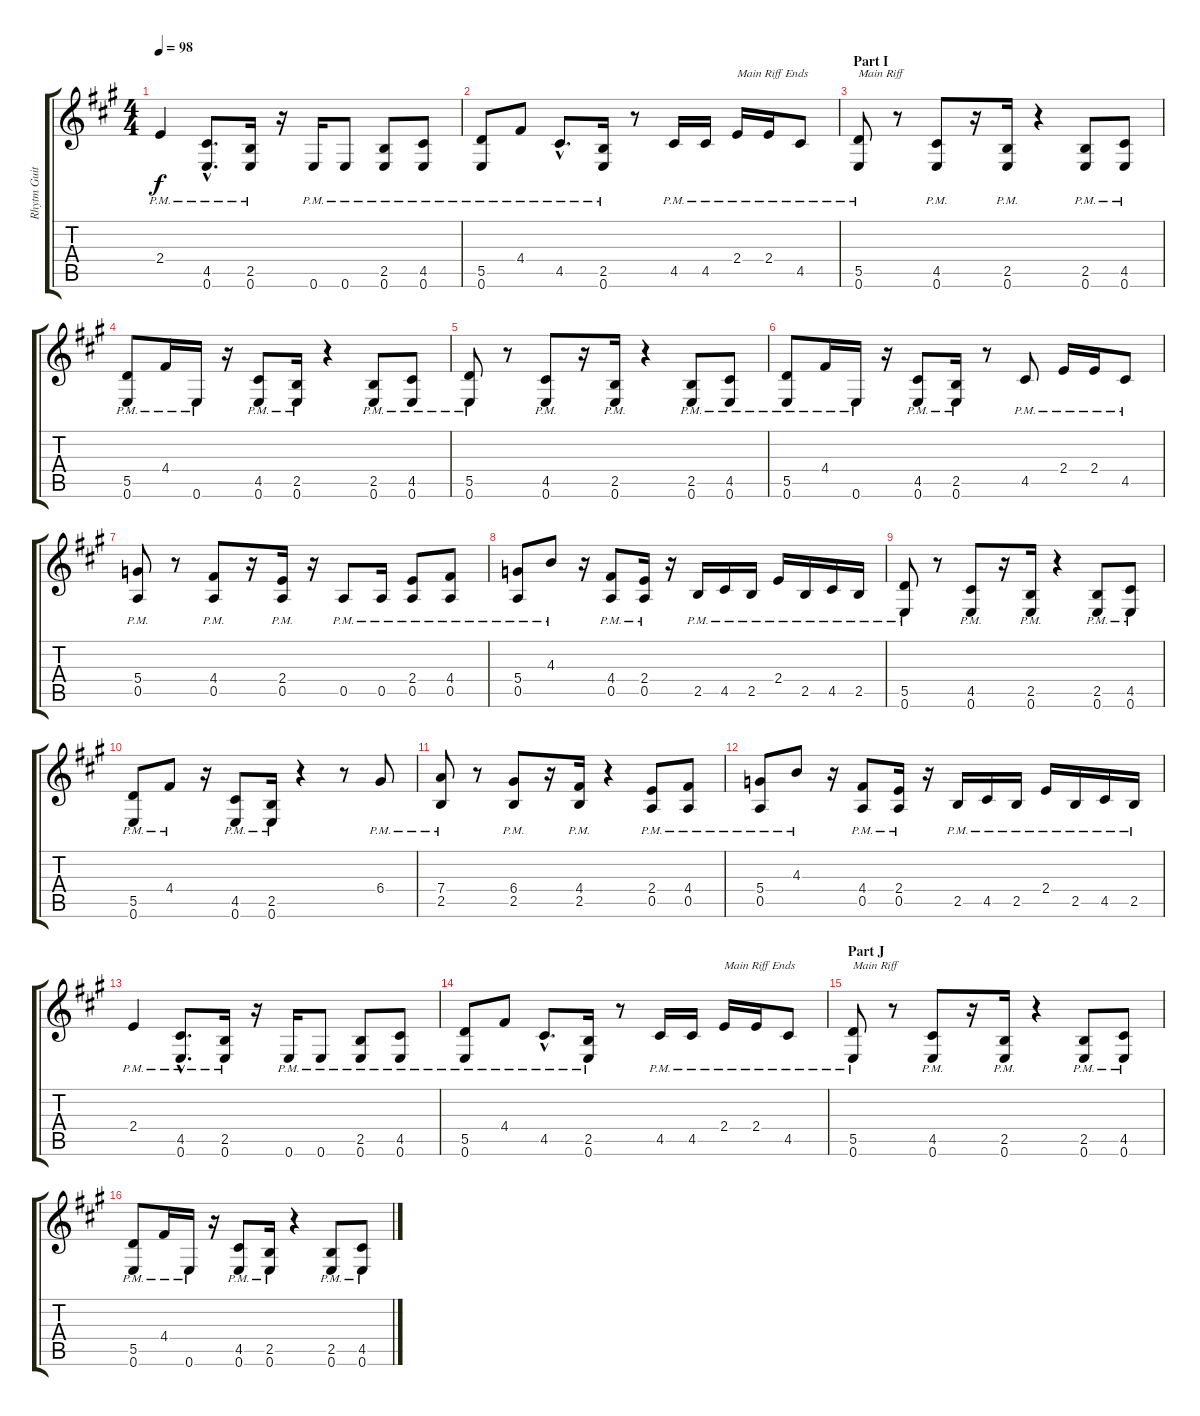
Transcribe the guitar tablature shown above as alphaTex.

\track ("Rhytm Guitar" "Rhytm Guit") {instrument overdrivenguitar}
\staff {score tabs}
\tuning (E4 B3 G3 D3 A2 E2) {hide}
\ts (4 4)
\tempo 98
\clef g2
\ks a
2.4{pm}.4{dy f} (4.5{hac pm} 0.6{hac pm}).8{d} (2.5{pm} 0.6{pm}).16 r.16 0.6{pm}.16 0.6{pm}.8 (2.5{pm} 0.6{pm}).8 (4.5{pm} 0.6{pm}).8 |
(5.5{pm} 0.6{pm}).8 4.4{pm}.8 4.5{hac pm}.8{d} (2.5{pm} 0.6{pm}).16 r.8 4.5{pm}.16 4.5{pm}.16 2.4{pm}.16{txt "Main Riff Ends"} 2.4{pm}.16 4.5{pm}.8 |
\section ("" "Part I")
(5.5{pm} 0.6{pm}).8{txt "Main Riff"} r.8 (4.5{pm} 0.6{pm}).8 r.16 (2.5{pm} 0.6{pm}).16 r.4 (2.5{pm} 0.6{pm}).8 (4.5{pm} 0.6{pm}).8 |
(5.5{pm} 0.6{pm}).8 4.4{pm}.16 0.6{pm}.16 r.16 (4.5{pm} 0.6{pm}).8 (2.5{pm} 0.6{pm}).16 r.4 (2.5{pm} 0.6{pm}).8 (4.5{pm} 0.6{pm}).8 |
(5.5{pm} 0.6{pm}).8 r.8 (4.5{pm} 0.6{pm}).8 r.16 (2.5{pm} 0.6{pm}).16 r.4 (2.5{pm} 0.6{pm}).8 (4.5{pm} 0.6{pm}).8 |
(5.5{pm} 0.6{pm}).8 4.4{pm}.16 0.6{pm}.16 r.16 (4.5{pm} 0.6{pm}).8 (2.5{pm} 0.6{pm}).16 r.8 4.5{pm}.8 2.4{pm}.16 2.4{pm}.16 4.5{pm}.8 |
(5.4{pm} 0.5{pm}).8 r.8 (4.4{pm} 0.5{pm}).8 r.16 (2.4{pm} 0.5{pm}).16 r.16 0.5{pm}.8 0.5{pm}.16 (2.4{pm} 0.5{pm}).8 (4.4{pm} 0.5{pm}).8 |
(5.4{pm} 0.5{pm}).8 4.3{pm}.8 r.16 (4.4{pm} 0.5{pm}).8 (2.4{pm} 0.5{pm}).16 r.16 2.5{pm}.16 4.5{pm}.16 2.5{pm}.16 2.4{pm}.16 2.5{pm}.16 4.5{pm}.16 2.5{pm}.16 |
(5.5{pm} 0.6{pm}).8 r.8 (4.5{pm} 0.6{pm}).8 r.16 (2.5{pm} 0.6{pm}).16 r.4 (2.5{pm} 0.6{pm}).8 (4.5{pm} 0.6{pm}).8 |
(5.5{pm} 0.6{pm}).8 4.4{pm}.8 r.16 (4.5{pm} 0.6{pm}).8 (2.5{pm} 0.6{pm}).16 r.4 r.8 6.4{pm}.8 |
(7.4{pm} 2.5{pm}).8 r.8 (6.4{pm} 2.5{pm}).8 r.16 (4.4{pm} 2.5{pm}).16 r.4 (2.4{pm} 0.5{pm}).8 (4.4{pm} 0.5{pm}).8 |
(5.4{pm} 0.5{pm}).8 4.3{pm}.8 r.16 (4.4{pm} 0.5{pm}).8 (2.4{pm} 0.5{pm}).16 r.16 2.5{pm}.16 4.5{pm}.16 2.5{pm}.16 2.4{pm}.16 2.5{pm}.16 4.5{pm}.16 2.5{pm}.16 |
2.4{pm}.4 (4.5{hac pm} 0.6{hac pm}).8{d} (2.5{pm} 0.6{pm}).16 r.16 0.6{pm}.16 0.6{pm}.8 (2.5{pm} 0.6{pm}).8 (4.5{pm} 0.6{pm}).8 |
(5.5{pm} 0.6{pm}).8 4.4{pm}.8 4.5{hac pm}.8{d} (2.5{pm} 0.6{pm}).16 r.8 4.5{pm}.16 4.5{pm}.16 2.4{pm}.16{txt "Main Riff Ends"} 2.4{pm}.16 4.5{pm}.8 |
\section ("" "Part J")
(5.5{pm} 0.6{pm}).8{txt "Main Riff"} r.8 (4.5{pm} 0.6{pm}).8 r.16 (2.5{pm} 0.6{pm}).16 r.4 (2.5{pm} 0.6{pm}).8 (4.5{pm} 0.6{pm}).8 |
(5.5{pm} 0.6{pm}).8 4.4{pm}.16 0.6{pm}.16 r.16 (4.5{pm} 0.6{pm}).8 (2.5{pm} 0.6{pm}).16 r.4 (2.5{pm} 0.6{pm}).8 (4.5{pm} 0.6{pm}).8
